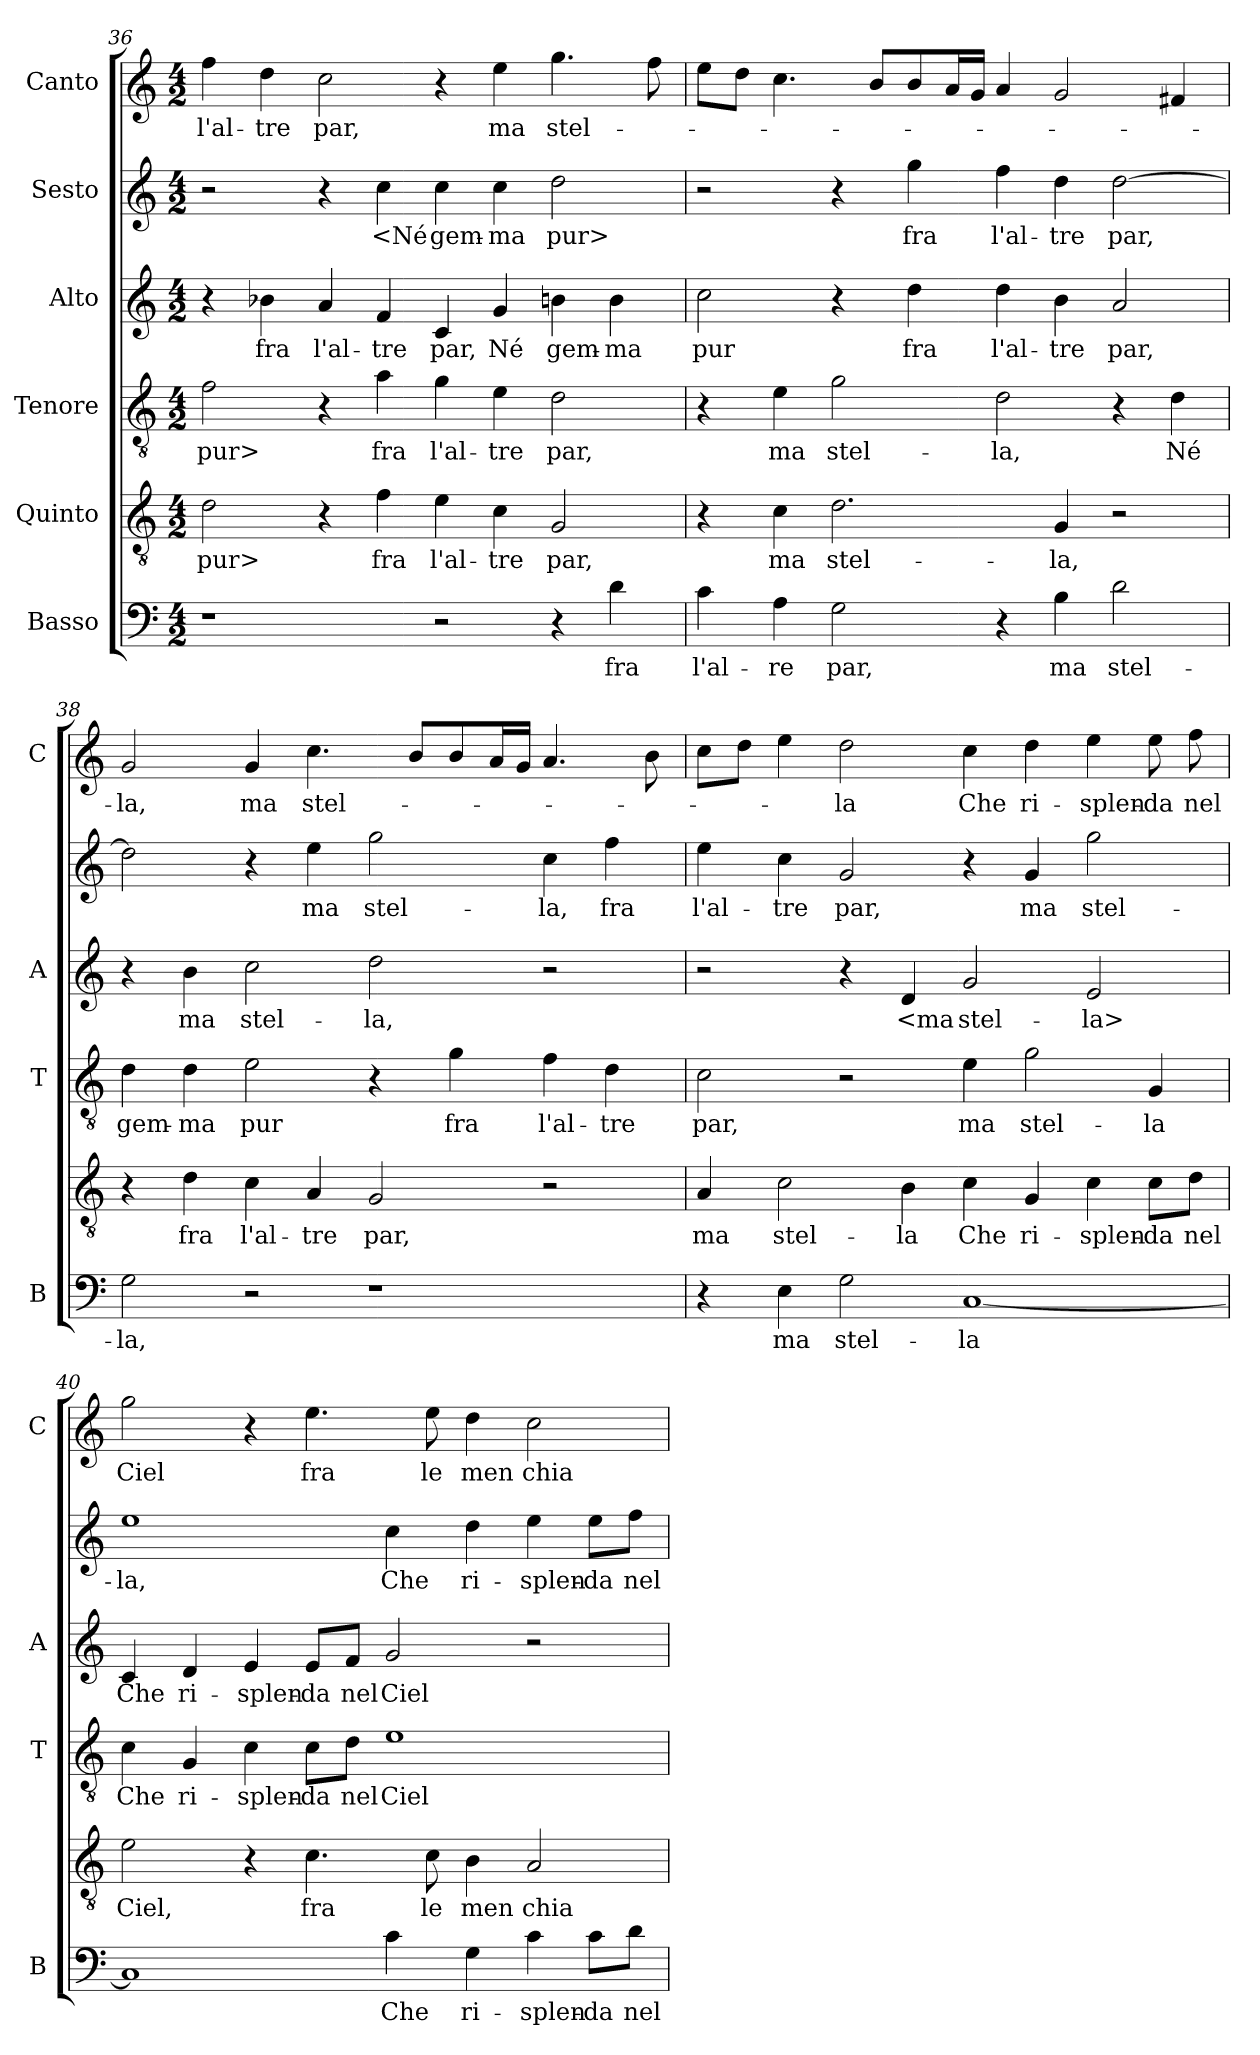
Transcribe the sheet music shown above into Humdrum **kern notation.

**kern	**text	**kern	**text	**kern	**text	**kern	**text	**kern	**text	**kern	**text
*part6	*part6	*part5	*part5	*part4	*part4	*part3	*part3	*part2	*part2	*part1	*part1
*staff6	*staff6	*staff5	*staff5	*staff4	*staff4	*staff3	*staff3	*staff2	*staff2	*staff1	*staff1
*I"Basso	*	*I"Quinto	*	*I"Tenore	*	*I"Alto	*	*I"Sesto	*	*I"Canto	*
*I'B	*	*	*	*I'T	*	*I'A	*	*	*	*I'C	*
*clefF4	*	*clefGv2	*	*clefGv2	*	*clefG2	*	*clefG2	*	*clefG2	*
*k[]	*	*k[]	*	*k[]	*	*k[]	*	*k[]	*	*k[]	*
*M4/2	*	*M4/2	*	*M4/2	*	*M4/2	*	*M4/2	*	*M4/2	*
=36	=36	=36	=36	=36	=36	=36	=36	=36	=36	=36	=36
1r	.	2d	pur>	2f	pur>	4r	.	2r	.	4ff	l'al-
.	.	.	.	.	.	4b-X	fra	.	.	4dd	-tre
.	.	4r	.	4r	.	4a	l'al-	4r	.	2cc	par,
.	.	4f	fra	4a	fra	4f	-tre	4cc	<Né	.	.
2r	.	4e	l'al-	4g	l'al-	4c	par,	4cc	gem-	4r	.
.	.	4c	-tre	4e	-tre	4g	Né	4cc	-ma	4ee	ma
4r	.	2G	par,	2d	par,	4bn	gem-	2dd	pur>	4.gg	stel-
4d	fra	.	.	.	.	4b	-ma	.	.	.	.
.	.	.	.	.	.	.	.	.	.	8ff	.
=37	=37	=37	=37	=37	=37	=37	=37	=37	=37	=37	=37
4c	l'al-	4r	.	4r	.	2cc	pur	2r	.	8eeL	.
.	.	.	.	.	.	.	.	.	.	8ddJ	.
4A	-re	4c	ma	4e	ma	.	.	.	.	4.cc	.
2G	par,	2.d	stel-	2g	stel-	4r	.	4r	.	.	.
.	.	.	.	.	.	.	.	.	.	8bL	.
.	.	.	.	.	.	4dd	fra	4gg	fra	8b	.
.	.	.	.	.	.	.	.	.	.	16aL	.
.	.	.	.	.	.	.	.	.	.	16gJJ	.
4r	.	.	.	2d	-la,	4dd	l'al-	4ff	l'al-	4a	.
4B	ma	4G	-la,	.	.	4b	-tre	4dd	-tre	2g	.
2d	stel-	2r	.	4r	.	2a	par,	[2dd	par,	.	.
.	.	.	.	4d	Né	.	.	.	.	4f#X	.
=38	=38	=38	=38	=38	=38	=38	=38	=38	=38	=38	=38
2G	-la,	4r	.	4d	gem-	4r	.	2dd]	.	2g	-la,
.	.	4d	fra	4d	-ma	4b	ma	.	.	.	.
2r	.	4c	l'al-	2e	pur	2cc	stel-	4r	.	4g	ma
.	.	4A	-tre	.	.	.	.	4ee	ma	4.cc	stel-
1r	.	2G	par,	4r	.	2dd	-la,	2gg	stel-	.	.
.	.	.	.	.	.	.	.	.	.	8bL	.
.	.	.	.	4g	fra	.	.	.	.	8b	.
.	.	.	.	.	.	.	.	.	.	16aL	.
.	.	.	.	.	.	.	.	.	.	16gJJ	.
.	.	2r	.	4f	l'al-	2r	.	4cc	-la,	4.a	.
.	.	.	.	4d	-tre	.	.	4ff	fra	.	.
.	.	.	.	.	.	.	.	.	.	8b	.
=39	=39	=39	=39	=39	=39	=39	=39	=39	=39	=39	=39
4r	.	4A	ma	2c	par,	2r	.	4ee	l'al-	8ccL	.
.	.	.	.	.	.	.	.	.	.	8ddJ	.
4E	ma	2c	stel-	.	.	.	.	4cc	-tre	4ee	.
2G	stel-	.	.	2r	.	4r	.	2g	par,	2dd	-la
.	.	4B	-la	.	.	4d	<ma	.	.	.	.
[1C	-la	4c	Che	4e	ma	2g	stel-	4r	.	4cc	Che
.	.	4G	ri-	2g	stel-	.	.	4g	ma	4dd	ri-
.	.	4c	-splen-	.	.	2e	-la>	2gg	stel-	4ee	-splen-
.	.	8c\L	-da	4G	-la	.	.	.	.	8ee	-da
.	.	8d\J	nel	.	.	.	.	.	.	8ff	nel
=40	=40	=40	=40	=40	=40	=40	=40	=40	=40	=40	=40
1C]	.	2e	Ciel,	4c	Che	4c	Che	1ee	-la,	2gg	Ciel
.	.	.	.	4G	ri-	4d	ri-	.	.	.	.
.	.	4r	.	4c	-splen-	4e	-splen-	.	.	4r	.
.	.	4.c	fra	8c\L	-da	8e/L	-da	.	.	4.ee	fra
.	.	.	.	8d\J	nel	8f/J	nel	.	.	.	.
4c	Che	.	.	1e	Ciel	2g	Ciel	4cc	Che	.	.
.	.	8c	le	.	.	.	.	.	.	8ee	le
4G	ri-	4B	men	.	.	.	.	4dd	ri-	4dd	men
4c	-splen-	2A	chia-	.	.	2r	.	4ee	-splen-	2cc	chia-
8c\L	-da	.	.	.	.	.	.	8ee\L	-da	.	.
8d\J	nel	.	.	.	.	.	.	8ff\J	nel	.	.
=	=	=	=	=	=	=	=	=	=	=	=
*-	*-	*-	*-	*-	*-	*-	*-	*-	*-	*-	*-
